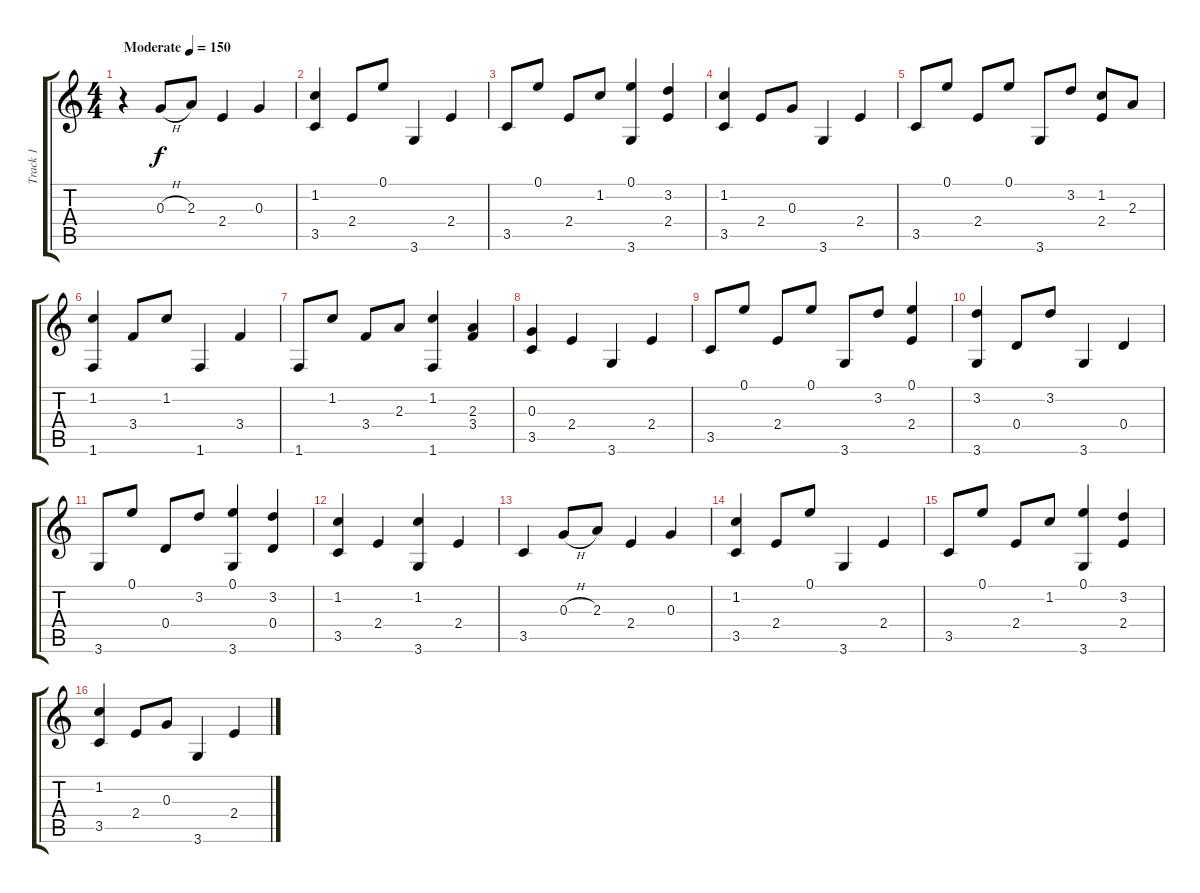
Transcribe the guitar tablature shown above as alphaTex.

\track ("Track 1" "Track 1") {instrument acousticguitarsteel}
\staff {score tabs}
\tuning (E4 B3 G3 D3 A2 E2) {hide}
\ts (4 4)
\tempo (150 "Moderate")
\clef g2
\ks c
r.4{dy f instrument acousticguitarsteel} 0.3{h}.8 2.3.8 2.4.4 0.3.4 |
(1.2 3.5).4 2.4.8 0.1.8 3.6.4 2.4.4 |
3.5.8 0.1.8 2.4.8 1.2.8 (0.1 3.6).4 (3.2 2.4).4 |
(1.2 3.5).4 2.4.8 0.3.8 3.6.4 2.4.4 |
3.5.8 0.1.8 2.4.8 0.1.8 3.6.8 3.2.8 (1.2 2.4).8 2.3.8 |
(1.2 1.6).4 3.4.8 1.2.8 1.6.4 3.4.4 |
1.6.8 1.2.8 3.4.8 2.3.8 (1.2 1.6).4 (2.3 3.4).4 |
(0.3 3.5).4 2.4.4 3.6.4 2.4.4 |
3.5.8 0.1.8 2.4.8 0.1.8 3.6.8 3.2.8 (0.1 2.4).4 |
(3.2 3.6).4 0.4.8 3.2.8 3.6.4 0.4.4 |
3.6.8 0.1.8 0.4.8 3.2.8 (0.1 3.6).4 (3.2 0.4).4 |
(1.2 3.5).4 2.4.4 (1.2 3.6).4 2.4.4 |
3.5.4 0.3{h}.8 2.3.8 2.4.4 0.3.4 |
(1.2 3.5).4 2.4.8 0.1.8 3.6.4 2.4.4 |
3.5.8 0.1.8 2.4.8 1.2.8 (0.1 3.6).4 (3.2 2.4).4 |
(1.2 3.5).4 2.4.8 0.3.8 3.6.4 2.4.4
